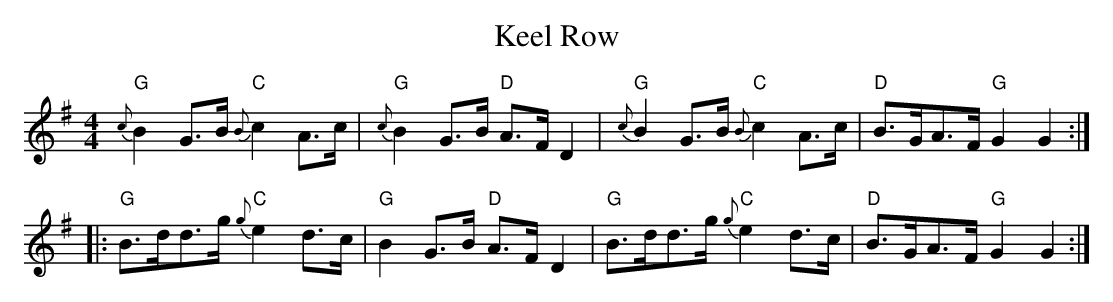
X:1
T:Keel Row
M:4/4
L:1/8
K:G
"G" {c}B2 G>B "C" {B}c2 A>c | "G" {c}B2 G>B "D" A>F D2  |\
"G" {c}B2 G>B "C" {B}c2 A>c | "D"    B>GA>F "G" G2G2   :|
|: \
"G" B>dd>g    "C" {g}e2 d>c | "G"    B2 G>B "D" A>F D2  |\
"G" B>dd>g    "C" {g}e2 d>c | "D"    B>GA>F "G" G2G2   :|
